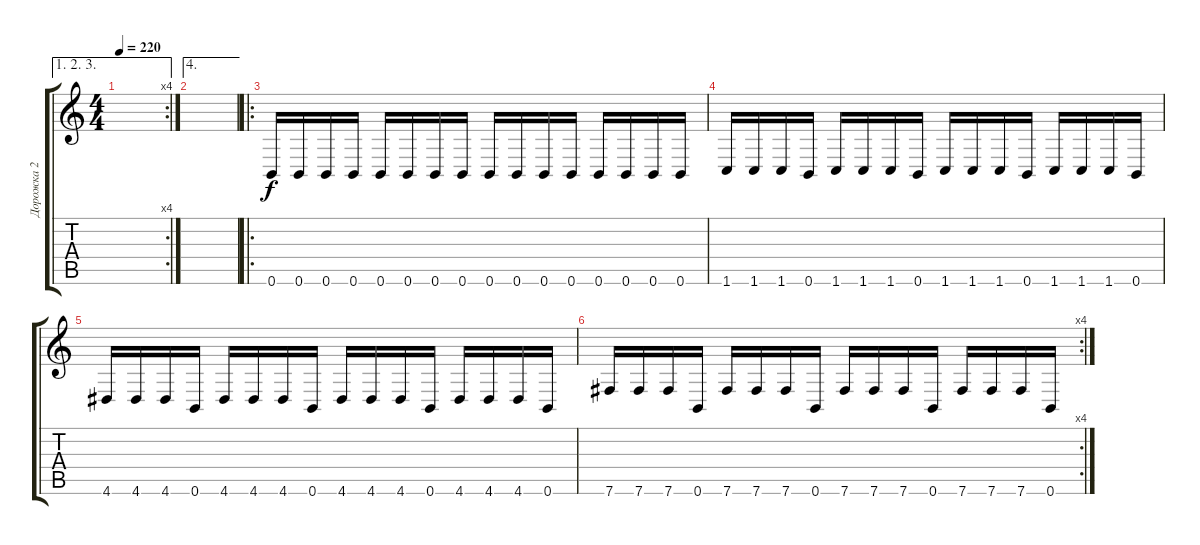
\track ("Дорожка 2" "Дорожка 2") {instrument overdrivenguitar}
\staff {score tabs}
\tuning (B3 Gb3 D3 A2 E2 B1) {hide}
\ae (1 2 3)
\rc 4
\ts (4 4)
\tempo 220
\clef g2
\ks c
|
\ae 4
|
\ro
0.6.16 0.6.16 0.6.16 0.6.16 0.6.16 0.6.16 0.6.16 0.6.16 0.6.16 0.6.16 0.6.16 0.6.16 0.6.16 0.6.16 0.6.16 0.6.16 |
1.6.16 1.6.16 1.6.16 0.6.16 1.6.16 1.6.16 1.6.16 0.6.16 1.6.16 1.6.16 1.6.16 0.6.16 1.6.16 1.6.16 1.6.16 0.6.16 |
4.6.16 4.6.16 4.6.16 0.6.16 4.6.16 4.6.16 4.6.16 0.6.16 4.6.16 4.6.16 4.6.16 0.6.16 4.6.16 4.6.16 4.6.16 0.6.16 |
\rc 4
7.6.16 7.6.16 7.6.16 0.6.16 7.6.16 7.6.16 7.6.16 0.6.16 7.6.16 7.6.16 7.6.16 0.6.16 7.6.16 7.6.16 7.6.16 0.6.16
